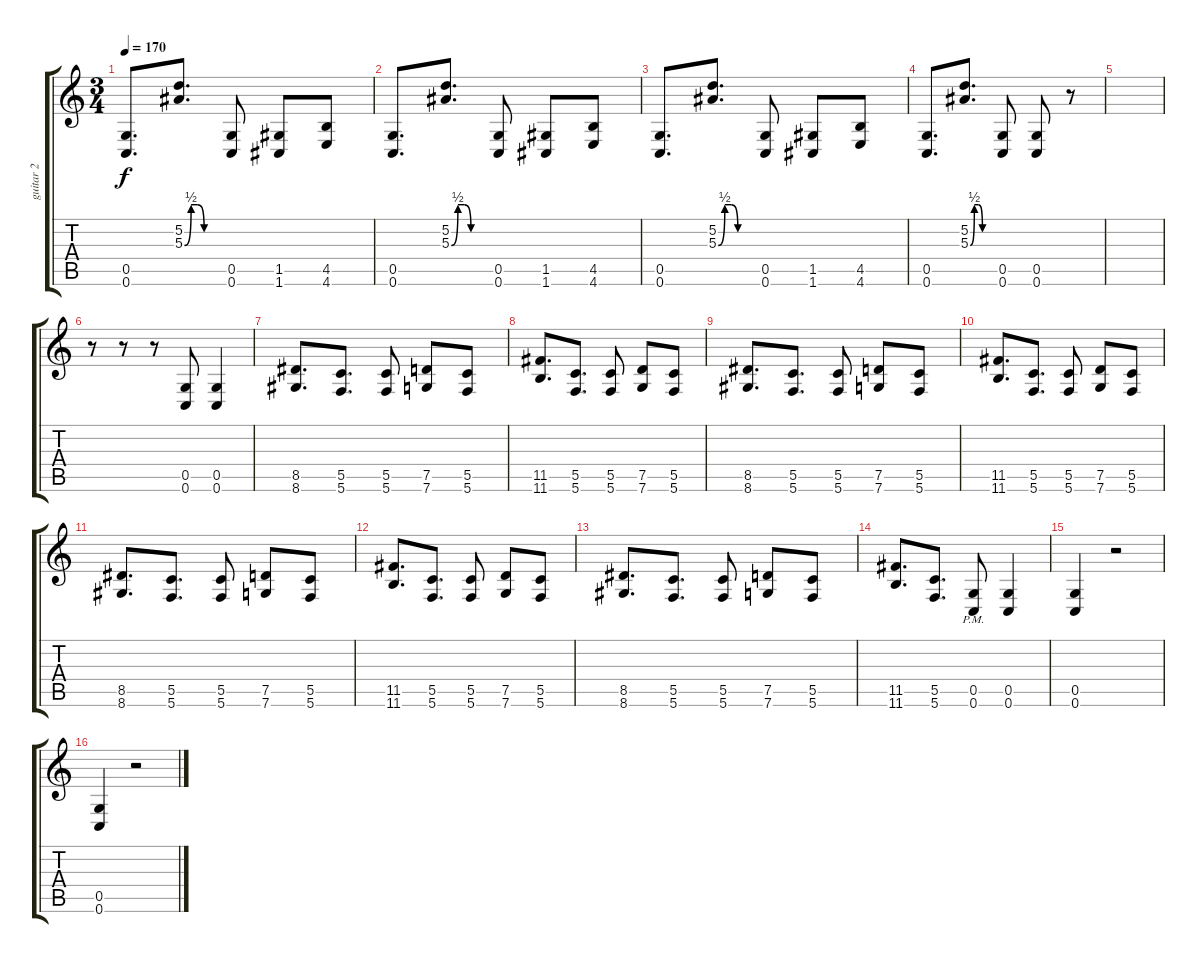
\track ("guitar 2" "guitar 2") {instrument overdrivenguitar}
\staff {score tabs}
\tuning (D4 A3 F3 C3 G2 C2) {hide}
\ts (3 4)
\tempo 170
\clef g2
\ks c
(0.5 0.6).8{d dy f} (5.2 5.3{be (custom 0 0 10 2 20 2 30 0 60 0)}).8{d} (0.5 0.6).8 (1.5 1.6).8 (4.5 4.6).8 |
(0.5 0.6).8{d} (5.2 5.3{be (custom 0 0 10 2 20 2 30 0 60 0)}).8{d} (0.5 0.6).8 (1.5 1.6).8 (4.5 4.6).8 |
(0.5 0.6).8{d} (5.2 5.3{be (custom 0 0 10 2 20 2 30 0 60 0)}).8{d} (0.5 0.6).8 (1.5 1.6).8 (4.5 4.6).8 |
(0.5 0.6).8{d} (5.2 5.3{be (custom 0 0 10 2 20 2 30 0 60 0)}).8{d} (0.5 0.6).8 (0.5 0.6).8 r.8 |
|
r.8 r.8 r.8 (0.5 0.6).8 (0.5 0.6).4 |
(8.5 8.6).8{d} (5.5 5.6).8{d} (5.5 5.6).8 (7.5 7.6).8 (5.5 5.6).8 |
(11.5 11.6).8{d} (5.5 5.6).8{d} (5.5 5.6).8 (7.5 7.6).8 (5.5 5.6).8 |
(8.5 8.6).8{d} (5.5 5.6).8{d} (5.5 5.6).8 (7.5 7.6).8 (5.5 5.6).8 |
(11.5 11.6).8{d} (5.5 5.6).8{d} (5.5 5.6).8 (7.5 7.6).8 (5.5 5.6).8 |
(8.5 8.6).8{d} (5.5 5.6).8{d} (5.5 5.6).8 (7.5 7.6).8 (5.5 5.6).8 |
(11.5 11.6).8{d} (5.5 5.6).8{d} (5.5 5.6).8 (7.5 7.6).8 (5.5 5.6).8 |
(8.5 8.6).8{d} (5.5 5.6).8{d} (5.5 5.6).8 (7.5 7.6).8 (5.5 5.6).8 |
(11.5 11.6).8{d} (5.5 5.6).8{d} (0.5{pm} 0.6{pm}).8 (0.5 0.6).4 |
(0.5 0.6).4 r.2 |
(0.5 0.6).4 r.2
